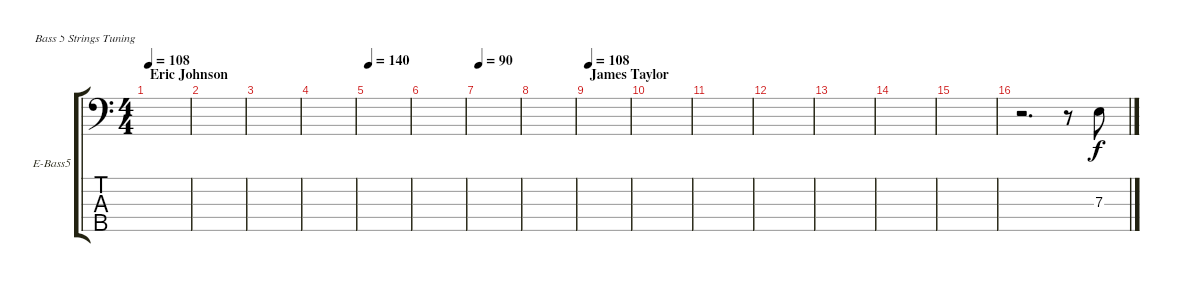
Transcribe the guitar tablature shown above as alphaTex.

\defaultSystemsLayout 4
\bracketExtendMode groupsimilarinstruments
\firstSystemTrackNameOrientation horizontal
\otherSystemsTrackNameOrientation horizontal
\track ("Bass" "E-Bass5") {instrument electricbassfinger}
\staff {score tabs}
\tuning (G2 D2 A1 E1 B0)
\ts (4 4)
\section ("" "Eric Johnson")
\tempo 108
\clef f4
\scale
0.485477
\ks c
|
\scale
0.257261 |
\scale
0.257261 |
\scale
0.333333 |
\tempo 140
\scale
0.333333 |
\scale
0.333333 |
\tempo (90 0.00625)
\scale
0.333333 |
\scale
0.333333 |
\section ("" "James Taylor")
\tempo 108
\scale
0.333333 |
\scale
0.333333 |
\scale
0.333333 |
\scale
0.333333 |
\scale
0.333333 |
\scale
0.333333 |
\scale
0.333333 |
\scale
0.333333 r.2{d} r.8 7.3.8
